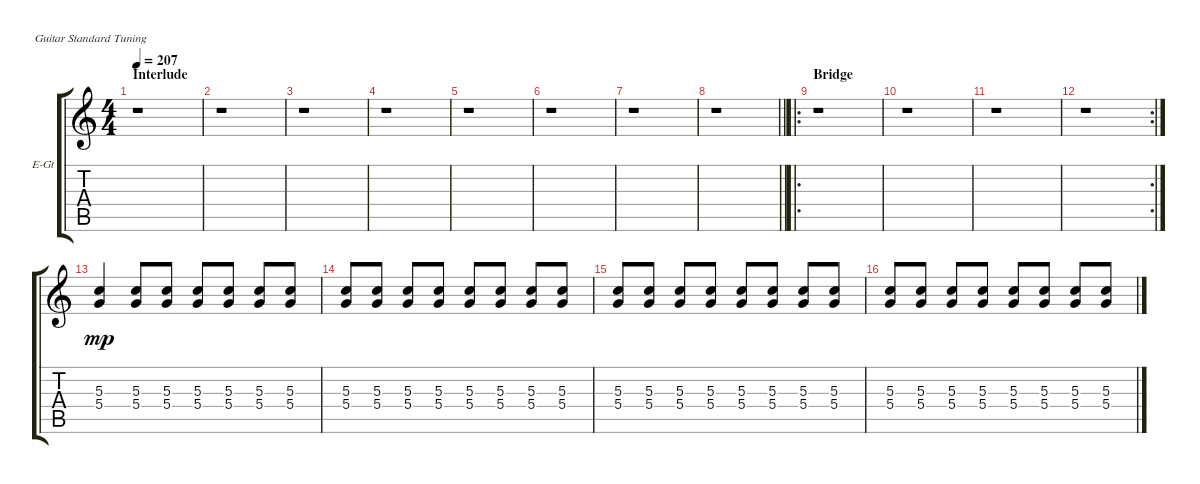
\defaultSystemsLayout 4
\bracketExtendMode groupsimilarinstruments
\firstSystemTrackNameOrientation horizontal
\otherSystemsTrackNameOrientation horizontal
\track ("Guitar 1" "E-Gt") {instrument electricguitarclean}
\staff {score tabs}
\tuning (E4 B3 G3 D3 A2 E2)
\ts (4 4)
\section ("" "Interlude")
\tempo 207
\clef g2
\ks c
r.1{dy mf} |
r.1 |
r.1 |
r.1 |
r.1 |
r.1 |
r.1 |
\barLineRight lightlight
r.1 |
\ro
\section ("" "Bridge")
r.1 |
r.1 |
r.1 |
\rc 2
r.1 |
(5.3 5.4).4{dy mp} (5.3 5.4).8 (5.3 5.4).8 (5.3 5.4).8 (5.3 5.4).8 (5.3 5.4).8 (5.3 5.4).8 |
(5.3 5.4).8 (5.3 5.4).8 (5.3 5.4).8 (5.3 5.4).8 (5.3 5.4).8 (5.3 5.4).8 (5.3 5.4).8 (5.3 5.4).8 |
(5.3 5.4).8 (5.3 5.4).8 (5.3 5.4).8 (5.3 5.4).8 (5.3 5.4).8 (5.3 5.4).8 (5.3 5.4).8 (5.3 5.4).8 |
(5.3 5.4).8 (5.3 5.4).8 (5.3 5.4).8 (5.3 5.4).8 (5.3 5.4).8 (5.3 5.4).8 (5.3 5.4).8 (5.3 5.4).8
